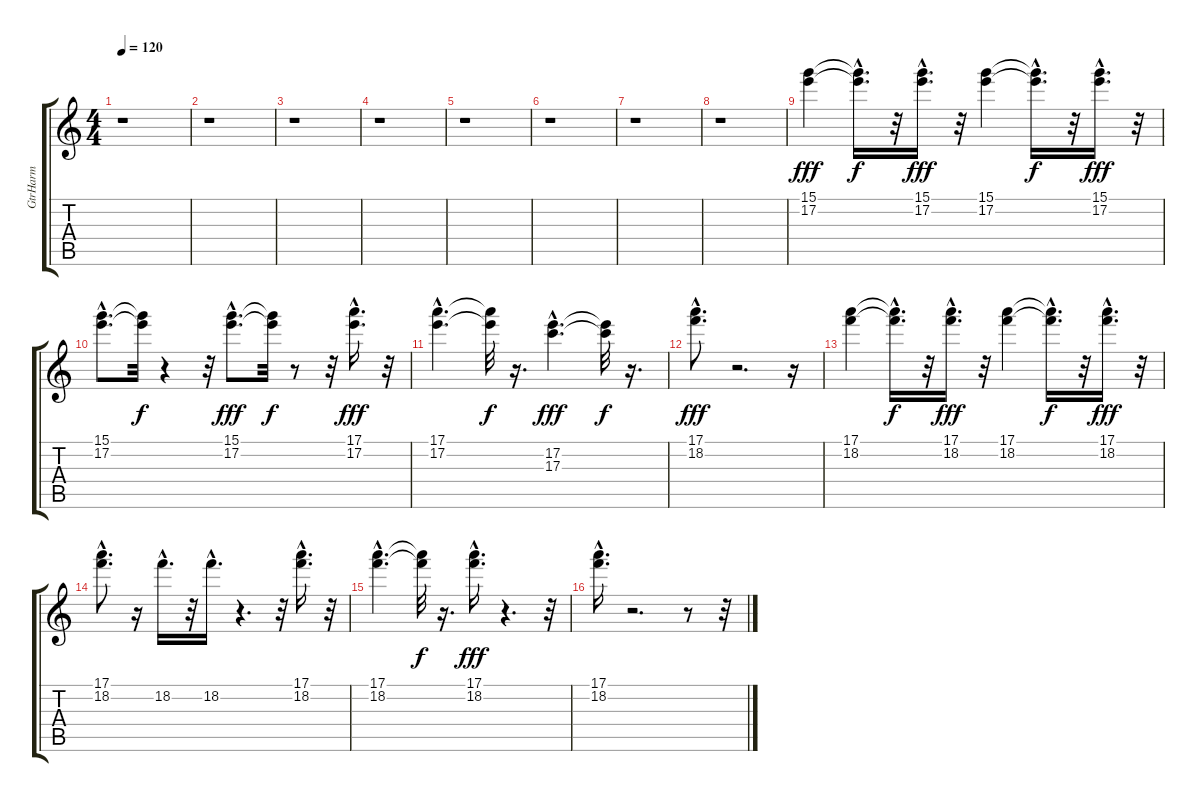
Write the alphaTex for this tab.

\track ("GtrHarm" "GtrHarm") {instrument guitarharmonics}
\staff {score tabs}
\tuning (E4 B3 G3 D3 A2 E2) {hide}
\ts (4 4)
\tempo 120
\clef g2
\ks c
r.1{dy fff instrument guitarharmonics} |
r.1 |
r.1 |
r.1 |
r.1 |
r.1 |
r.1 |
r.1 |
(15.1 17.2).4 (15.1{hac t} 17.2{hac t}).16{d dy f} r.32 (15.1{hac} 17.2{hac}).16{d dy fff} r.32 (15.1 17.2).4 (15.1{hac t} 17.2{hac t}).16{d dy f} r.32 (15.1{hac} 17.2{hac}).16{d dy fff} r.32 |
(15.1{hac} 17.2{hac}).8{d} (15.1{t} 17.2{t}).32{dy f} r.4 r.32 (15.1{hac} 17.2{hac}).8{d dy fff} (15.1{t} 17.2{t}).32{dy f} r.8 r.32 (17.1{hac} 17.2{hac}).16{d dy fff} r.32 |
(17.1{hac} 17.2{hac}).4{d} (17.1{t} 17.2{t}).32{dy f} r.16{d} (17.2{hac} 17.3{hac}).4{d dy fff} (17.2{t} 17.3{t}).32{dy f} r.16{d} |
(17.1{hac} 18.2{hac}).8{d dy fff} r.2{d} r.16 |
(17.1 18.2).4 (17.1{hac t} 18.2{hac t}).16{d dy f} r.32 (17.1{hac} 18.2{hac}).16{d dy fff} r.32 (17.1 18.2).4 (17.1{hac t} 18.2{hac t}).16{d dy f} r.32 (17.1{hac} 18.2{hac}).16{d dy fff} r.32 |
(17.1{hac} 18.2{hac}).8{d} r.16 18.2{hac}.16{d} r.32 18.2{hac}.16{d} r.4{d} r.32 (17.1{hac} 18.2{hac}).16{d} r.32 |
(17.1{hac} 18.2{hac}).4{d} (17.1{t} 18.2{t}).32{dy f} r.16{d} (17.1{hac} 18.2{hac}).16{d dy fff} r.4{d} r.32 |
(17.1{hac} 18.2{hac}).16{d} r.2{d} r.8 r.32
